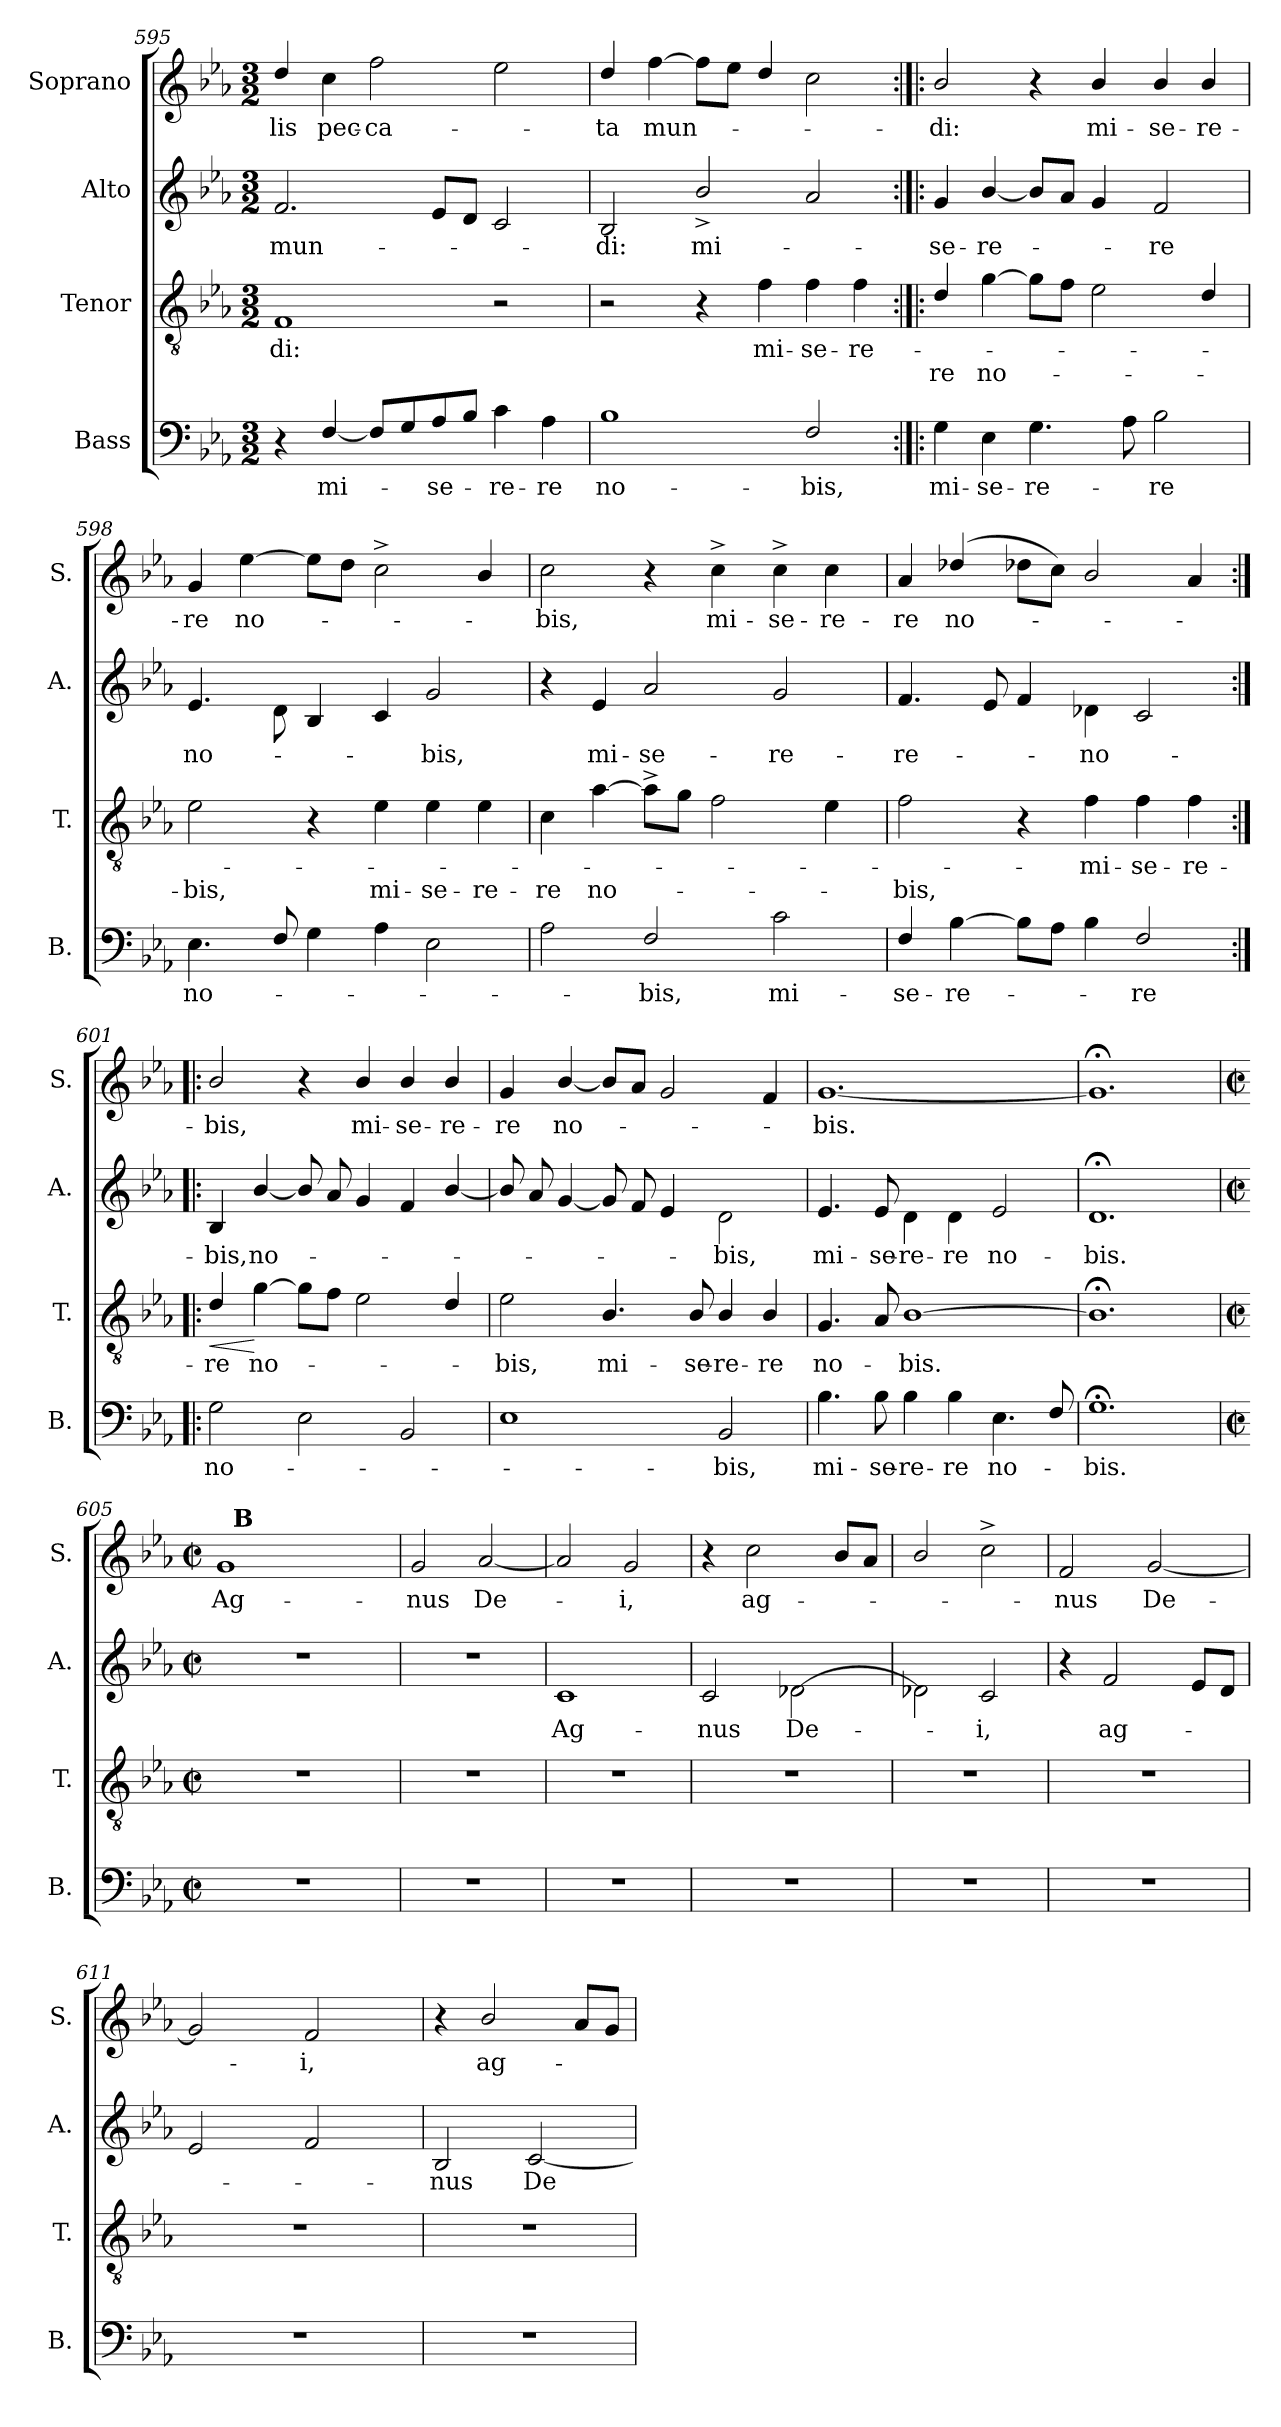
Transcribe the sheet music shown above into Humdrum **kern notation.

**kern	**text	**kern	**text	**text	**dynam	**kern	**text	**kern	**text
*part4	*part4	*part3	*part3	*part3	*part3	*part2	*part2	*part1	*part1
*staff4	*staff4	*staff3	*staff3	*staff3	*staff3	*staff2	*staff2	*staff1	*staff1
*I"Bass	*	*I"Tenor	*	*	*	*I"Alto	*	*I"Soprano	*
*I'B.	*	*I'T.	*	*	*	*I'A.	*	*I'S.	*
*clefF4	*	*clefGv2	*	*	*	*clefG2	*	*clefG2	*
*k[b-e-a-]	*	*k[b-e-a-]	*	*	*	*k[b-e-a-]	*	*k[b-e-a-]	*
*E-:	*	*E-:	*	*	*	*E-:	*	*E-:	*
*M3/2	*	*M3/2	*	*	*	*M3/2	*	*M3/2	*
=595	=595	=595	=595	=595	=595	=595	=595	=595	=595
!	!	!	!LO:LY:b:cj	!	!	!	!LO:LY:b	!	!LO:LY:b:cj
4r	.	1F	-di:	.	.	2.f/	mun-	4dd/	-lis
!	!LO:LY:b:cj	!	!	!	!	!	!	!	!LO:LY:b:cj
[<4F/	mi-	.	.	.	.	.	.	4cc\	pec-
!	!	!	!	!	!	!	!	!	!LO:LY:b:cj
8F/L]	.	.	.	.	.	.	.	2ff\	-ca-
8G/	.	.	.	.	.	.	.	.	.
!	!LO:LY:b:cj	!	!	!	!	!	!	!	!
8A-/	-se-	.	.	.	.	8e-/L	.	.	.
8B-/J	.	.	.	.	.	8d/J	.	.	.
!	!LO:LY:b:cj	!	!	!	!	!	!	!	!
4c\	-re-	2r	.	.	.	2c/	.	2ee-\	.
!	!LO:LY:b:cj	!	!	!	!	!	!	!	!
4A-\	-re	.	.	.	.	.	.	.	.
=596	=596	=596	=596	=596	=596	=596	=596	=596	=596
!	!LO:LY:b:cj	!	!	!	!	!	!LO:LY:b:cj	!	!LO:LY:b:cj
1B-	no-	2r	.	.	.	2B-/	-di:	4dd/	-ta
!	!	!	!	!	!	!	!	!	!LO:LY:b
.	.	.	.	.	.	.	.	[>4ff\	mun-
!	!	!	!	!	!	!	!LO:LY:b:cj	!	!
.	.	4r	.	.	.	2b-^>/	mi-	8ff\L]	.
.	.	.	.	.	.	.	.	8ee-\J	.
!	!	!	!LO:LY:b:cj	!	!	!	!	!	!
.	.	4f\	mi-	.	.	.	.	4dd/	.
!	!LO:LY:b:cj	!	!LO:LY:b:cj	!	!	!	!	!	!
2F/	-bis,	4f\	-se-	.	.	2a-/	.	2cc\	.
!	!	!	!LO:LY:b:cj	!	!	!	!	!	!
.	.	4f\	-re-	.	.	.	.	.	.
!!LO:PB:g=z
=597:|!|:	=597:|!|:	=597:|!|:	=597:|!|:	=597:|!|:	=597:|!|:	=597:|!|:	=597:|!|:	=597:|!|:	=597:|!|:
!	!LO:LY:b:cj	!	!	!LO:LY:b:cj	!	!	!LO:LY:b:cj	!	!LO:LY:b:cj
4G\	mi-	4d/	.	-re	.	4g/	-se-	2b-/	-di:
!	!LO:LY:b:cj	!	!	!LO:LY:b:cj	!	!	!LO:LY:b:cj	!	!
4E-\	-se-	[>4g\	.	no-	.	[<4b-/	-re-	.	.
!	!LO:LY:b:cj	!	!	!	!	!	!	!	!
4.G\	-re-	8g\L]	.	.	.	8b-/L]	.	4r	.
.	.	8f\J	.	.	.	8a-/J	.	.	.
!	!	!	!	!	!	!	!	!	!LO:LY:b:cj
.	.	2e-\	.	.	.	4g/	.	4b-/	mi-
8A-\	.	.	.	.	.	.	.	.	.
!	!LO:LY:b:cj	!	!	!	!	!	!LO:LY:b:cj	!	!LO:LY:b:cj
2B-\	-re	.	.	.	.	2f/	-re	4b-/	-se-
!	!	!	!	!	!	!	!	!	!LO:LY:b:cj
.	.	4d/	.	.	.	.	.	4b-/	-re-
=598	=598	=598	=598	=598	=598	=598	=598	=598	=598
!	!LO:LY:b:cj	!	!	!LO:LY:b:cj	!	!	!LO:LY:b:cj	!	!LO:LY:b:cj
4.E-\	no-	2e-\	.	-bis,	.	4.e-/	no-	4g/	-re
!	!	!	!	!	!	!	!	!	!LO:LY:b:cj
.	.	.	.	.	.	.	.	[>4ee-\	no-
8F/	.	.	.	.	.	8d\	.	.	.
4G\	.	4r	.	.	.	4B-/	.	8ee-\L]	.
.	.	.	.	.	.	.	.	8dd\J	.
!	!	!	!	!LO:LY:b:cj	!	!	!	!	!
4A-\	.	4e-\	.	mi-	.	4c/	.	2cc^<\	.
!	!	!	!	!LO:LY:b:cj	!	!	!LO:LY:b:cj	!	!
2E-\	.	4e-\	.	-se-	.	2g/	-bis,	.	.
!	!	!	!	!LO:LY:b:cj	!	!	!	!	!
.	.	4e-\	.	-re-	.	.	.	4b-/	.
=599	=599	=599	=599	=599	=599	=599	=599	=599	=599
!	!	!	!	!LO:LY:b:cj	!	!	!	!	!LO:LY:b:cj
*^	*	*	*	*	*	*	*	*	*
2A-\	2ryy	.	4c\	.	-re	.	4r	.	2cc\	-bis,
!	!	!	!	!	!LO:LY:b:cj	!	!	!LO:LY:b:cj	!	!
.	.	.	[>4a-\	.	no-	.	4e-/	mi-	.	.
!	!	!LO:LY:b:cj	!	!	!	!	!	!LO:LY:b:cj	!	!
2F/	4...ryy	-bis,	8a-^<\L]	.	.	.	2a-/	-se-	4r	.
.	.	.	8g\J	.	.	.	.	.	.	.
!	!	!	!	!	!	!	!	!	!	!LO:LY:b:cj
.	.	.	2f\	.	.	.	.	.	4cc^<\	mi-
.	2ryy	.	.	.	.	.	.	.	.	.
!	!	!LO:LY:b:cj	!	!	!	!	!	!LO:LY:b:cj	!	!LO:LY:b:cj
2c\	.	mi-	.	.	.	.	2g/	-re-	4cc^<\	-se-
!	!	!	!	!	!	!	!	!	!	!LO:LY:b:cj
.	.	.	4e-\	.	.	.	.	.	4cc\	-re-
.	32ryy	.	.	.	.	.	.	.	.	.
=600	=600	=600	=600	=600	=600	=600	=600	=600	=600	=600
!	!	!LO:LY:b:cj	!	!	!LO:LY:b:cj	!	!	!LO:LY:b:cj	!	!LO:LY:b:cj
*v	*v	*	*	*	*	*	*	*	*	*
4F/	-se-	2f\	.	-bis,	.	4.f/	-re-	4a-/	-re
!	!LO:LY:b:cj	!	!	!	!	!	!	!	!LO:LY:b:cj
[>4B-\	-re-	.	.	.	.	.	.	(<4dd-X/	no-
.	.	.	.	.	.	8e-/	.	.	.
8B-\L]	.	4r	.	.	.	4f/	.	8dd-X\L	.
8A-\J	.	.	.	.	.	.	.	8cc\J)	.
!	!	!	!LO:LY:b:cj	!	!	!	!LO:LY:b:cj	!	!
4B-\	.	4f\	mi-	.	.	4d-X\	-no-	2b-/	.
!	!LO:LY:b:cj	!	!LO:LY:b:cj	!	!	!	!	!	!
2F/	-re	4f\	-se-	.	.	2c/	.	.	.
!	!	!	!LO:LY:b:cj	!	!	!	!	!	!
.	.	4f\	-re-	.	.	.	.	4a-/	.
!!LO:LB:g=z
=601:|!|:	=601:|!|:	=601:|!|:	=601:|!|:	=601:|!|:	=601:|!|:	=601:|!|:	=601:|!|:	=601:|!|:	=601:|!|:
!	!LO:LY:b:cj	!	!LO:LY:b:cj	!	!LO:HP:b	!	!LO:LY:b:cj	!	!LO:LY:b:cj
2G\	no-	4d/	-re	.	<	4B-/	-bis,	2b-/	-bis,
!	!	!	!LO:LY:b:cj	!	!	!	!LO:LY:b:cj	!	!
.	.	[>4g\	no-	.	[	[<4b-/	no-	.	.
2E-\	.	8g\L]	.	.	.	8b-/]	.	4r	.
.	.	8f\J	.	.	.	8a-/	.	.	.
!	!	!	!	!	!	!	!	!	!LO:LY:b:cj
.	.	2e-\	.	.	.	4g/	.	4b-/	mi-
!	!	!	!	!	!	!	!	!	!LO:LY:b:cj
2BB-/	.	.	.	.	.	4f/	.	4b-/	-se-
!	!	!	!	!	!	!	!	!	!LO:LY:b:cj
.	.	4d/	.	.	.	[<4b-/	.	4b-/	-re-
=602	=602	=602	=602	=602	=602	=602	=602	=602	=602
!	!	!	!LO:LY:b:cj	!	!	!	!	!	!LO:LY:b:cj
1E-	.	2e-\	-bis,	.	.	8b-/]	.	4g/	-re
.	.	.	.	.	.	8a-/	.	.	.
!	!	!	!	!	!	!	!	!	!LO:LY:b:cj
.	.	.	.	.	.	[<4g/	.	[<4b-/	no-
!	!	!	!LO:LY:b:cj	!	!	!	!	!	!
.	.	4.B-/	mi-	.	.	8g/]	.	8b-/L]	.
.	.	.	.	.	.	8f/	.	8a-/J	.
.	.	.	.	.	.	4e-/	.	2g/	.
!	!	!	!LO:LY:b:cj	!	!	!	!	!	!
.	.	8B-/	-se-	.	.	.	.	.	.
!	!LO:LY:b:cj	!	!LO:LY:b:cj	!	!	!	!LO:LY:b:cj	!	!
2BB-/	-bis,	4B-/	-re-	.	.	2d\	-bis,	.	.
!	!	!	!LO:LY:b:cj	!	!	!	!	!	!
.	.	4B-/	-re	.	.	.	.	4f/	.
=603	=603	=603	=603	=603	=603	=603	=603	=603	=603
!	!LO:LY:b:cj	!	!LO:LY:b:cj	!	!	!	!LO:LY:b:cj	!	!LO:LY:b:cj
4.B-\	mi-	4.G/	no-	.	.	4.e-/	mi-	[<1.g	-bis.
!	!LO:LY:b:cj	!	!	!	!	!	!LO:LY:b:cj	!	!
8B-\	-se-	8A-/	.	.	.	8e-/	-se-	.	.
!	!LO:LY:b:cj	!	!LO:LY:b:cj	!	!	!	!LO:LY:b:cj	!	!
4B-\	-re-	[<1B-	-bis.	.	.	4d\	-re-	.	.
!	!LO:LY:b:cj	!	!	!	!	!	!LO:LY:b:cj	!	!
4B-\	-re	.	.	.	.	4d\	-re	.	.
!	!LO:LY:b:cj	!	!	!	!	!	!LO:LY:b:cj	!	!
4.E-\	no-	.	.	.	.	2e-/	no-	.	.
8F/	.	.	.	.	.	.	.	.	.
=604	=604	=604	=604	=604	=604	=604	=604	=604	=604
!	!LO:LY:b:cj	!	!	!	!	!	!LO:LY:b:cj	!	!
1.G;<	-bis.	1.B-;<]	.	.	.	1.d;<	-bis.	1.g;<]	.
!!LO:LB:g=z
=605	=605	=605	=605	=605	=605	=605	=605	=605	=605
*M2/2	*	*M2/2	*	*	*	*M2/2	*	*M2/2	*
*met(c|)	*	*met(c|)	*	*	*	*met(c|)	*	*met(c|)	*
!	!	!	!	!	!	!	!	!	!LO:LY:b:cj
*	*	*	*	*	*	*	*	*^	*
1r	.	1r	.	.	.	1r	.	1g	32.ryy	Ag-
!	!	!	!	!	!	!	!	!	!LO:TX:a:B:t=B	!
.	.	.	.	.	.	.	.	.	2ryy	.
.	.	.	.	.	.	.	.	.	4ryy	.
.	.	.	.	.	.	.	.	.	8ryy	.
.	.	.	.	.	.	.	.	.	16ryy	.
.	.	.	.	.	.	.	.	.	64ryy	.
=606	=606	=606	=606	=606	=606	=606	=606	=606	=606	=606
!	!	!	!	!	!	!	!	!	!	!LO:LY:b:cj
*	*	*	*	*	*	*	*	*v	*v	*
1r	.	1r	.	.	.	1r	.	2g/	-nus
!	!	!	!	!	!	!	!	!	!LO:LY:b:cj
.	.	.	.	.	.	.	.	[<2a-/	De-
=607	=607	=607	=607	=607	=607	=607	=607	=607	=607
!	!	!	!	!	!	!	!LO:LY:b:cj	!	!
1r	.	1r	.	.	.	1c	Ag-	2a-/]	.
!	!	!	!	!	!	!	!	!	!LO:LY:b:cj
.	.	.	.	.	.	.	.	2g/	-i,
=608	=608	=608	=608	=608	=608	=608	=608	=608	=608
!	!	!	!	!	!	!	!LO:LY:b:cj	!	!
1r	.	1r	.	.	.	2c/	-nus	4r	.
!	!	!	!	!	!	!	!	!	!LO:LY:b:cj
.	.	.	.	.	.	.	.	2cc\	ag-
!	!	!	!	!	!	!	!LO:LY:b:cj	!	!
.	.	.	.	.	.	[>2d-X\	De-	.	.
.	.	.	.	.	.	.	.	8b-/L	.
.	.	.	.	.	.	.	.	8a-/J	.
=609	=609	=609	=609	=609	=609	=609	=609	=609	=609
1r	.	1r	.	.	.	2d-X\]	.	2b-/	.
!	!	!	!	!	!	!	!LO:LY:b:cj	!	!
.	.	.	.	.	.	2c/	-i,	2cc^<\	.
=610	=610	=610	=610	=610	=610	=610	=610	=610	=610
!	!	!	!	!	!	!	!	!	!LO:LY:b:cj
1r	.	1r	.	.	.	4r	.	2f/	-nus
!	!	!	!	!	!	!	!LO:LY:b:cj	!	!
.	.	.	.	.	.	2f/	ag-	.	.
!	!	!	!	!	!	!	!	!	!LO:LY:b:cj
.	.	.	.	.	.	.	.	[>2g/	De-
.	.	.	.	.	.	8e-/L	.	.	.
.	.	.	.	.	.	8d/J	.	.	.
!!LO:LB:g=z
=611	=611	=611	=611	=611	=611	=611	=611	=611	=611
*	*	*	*	*	*	*^	*	*	*
*	*	*	*	*	*	*	*^	*	*	*
1r	.	1r	.	.	.	2e-/	8ryy	4..ryy	.	2g/]	.
.	.	.	.	.	.	.	32.ryy	.	.	.	.
.	.	.	.	.	.	.	2ryy	.	.	.	.
.	.	.	.	.	.	.	.	2ryy	.	.	.
!	!	!	!	!	!	!	!	!	!	!	!LO:LY:b:cj
.	.	.	.	.	.	2f/	.	.	.	2f/	-i,
.	.	.	.	.	.	.	4ryy	.	.	.	.
.	.	.	.	.	.	.	16ryy	.	.	.	.
.	.	.	.	.	.	.	.	16ryy	.	.	.
.	.	.	.	.	.	.	64ryy	.	.	.	.
=612	=612	=612	=612	=612	=612	=612	=612	=612	=612	=612	=612
!	!	!	!	!	!	!	!	!	!LO:LY:b:cj	!	!
*	*	*	*	*	*	*v	*v	*v	*	*	*
1r	.	1r	.	.	.	2B-/	-nus	4r	.
!	!	!	!	!	!	!	!	!	!LO:LY:b:cj
.	.	.	.	.	.	.	.	2b-/	ag-
!	!	!	!	!	!	!	!LO:LY:b:cj	!	!
.	.	.	.	.	.	[<2c/	De-	.	.
.	.	.	.	.	.	.	.	8a-/L	.
.	.	.	.	.	.	.	.	8g/J	.
=	=	=	=	=	=	=	=	=	=
*-	*-	*-	*-	*-	*-	*-	*-	*-	*-
